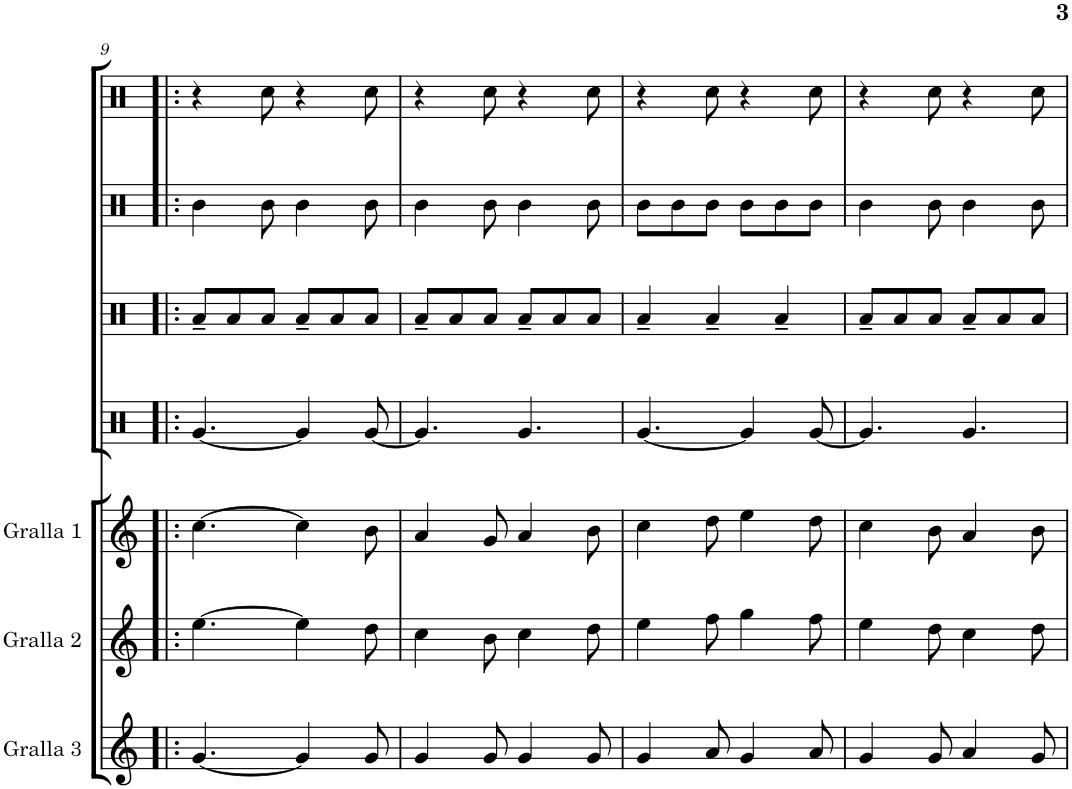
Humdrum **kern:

**kern	**kern	**kern	**kern	**kern	**kern	**kern
*part7	*part6	*part5	*part4	*part3	*part2	*part1
*staff7	*staff6	*staff5	*staff4	*staff3	*staff2	*staff1
*I"Gralla 3	*I"Gralla 2	*I"Gralla 1	*I"Bombo	*I"Tabal 2	*I"Tabal 1	*I"Caixa
*I'Gralla 3	*I'Gralla 2	*I'Gralla 1	*	*	*	*
!!LO:PB:g=z
*clefG2	*clefG2	*clefG2	*clefX	*clefX	*clefX	*clefX
*k[]	*k[]	*k[]	*k[]	*k[]	*k[]	*k[]
*M6/8	*M6/8	*M6/8	*M6/8	*M6/8	*M6/8	*M6/8
=9!|:	=9!|:	=9!|:	=9!|:	=9!|:	=9!|:	=9!|:
[4.g/	[4.ee\	[4.cc\	[4.g/	8a~/L	4b\	4r
.	.	.	.	8a/	.	.
.	.	.	.	8a/J	8b\	8cc\
4g/]	4ee\]	4cc\]	4g/]	8a~/L	4b\	4r
.	.	.	.	8a/	.	.
8g/	8dd\	8b\	[8g/	8a/J	8b\	8cc\
=10	=10	=10	=10	=10	=10	=10
4g/	4cc\	4a/	4.g/]	8a~/L	4b\	4r
.	.	.	.	8a/	.	.
8g/	8b\	8g/	.	8a/J	8b\	8cc\
4g/	4cc\	4a/	4.g/	8a~/L	4b\	4r
.	.	.	.	8a/	.	.
8g/	8dd\	8b\	.	8a/J	8b\	8cc\
=11	=11	=11	=11	=11	=11	=11
4g/	4ee\	4cc\	[4.g/	4a~/	8b\L	4r
.	.	.	.	.	8b\	.
8a/	8ff\	8dd\	.	4a~/	8b\J	8cc\
4g/	4gg\	4ee\	4g/]	.	8b\L	4r
.	.	.	.	4a~/	8b\	.
8a/	8ff\	8dd\	[8g/	.	8b\J	8cc\
=12	=12	=12	=12	=12	=12	=12
4g/	4ee\	4cc\	4.g/]	8a~/L	4b\	4r
.	.	.	.	8a/	.	.
8g/	8dd\	8b\	.	8a/J	8b\	8cc\
4a/	4cc\	4a/	4.g/	8a~/L	4b\	4r
.	.	.	.	8a/	.	.
8g/	8dd\	8b\	.	8a/J	8b\	8cc\
=	=	=	=	=	=	=
*-	*-	*-	*-	*-	*-	*-
